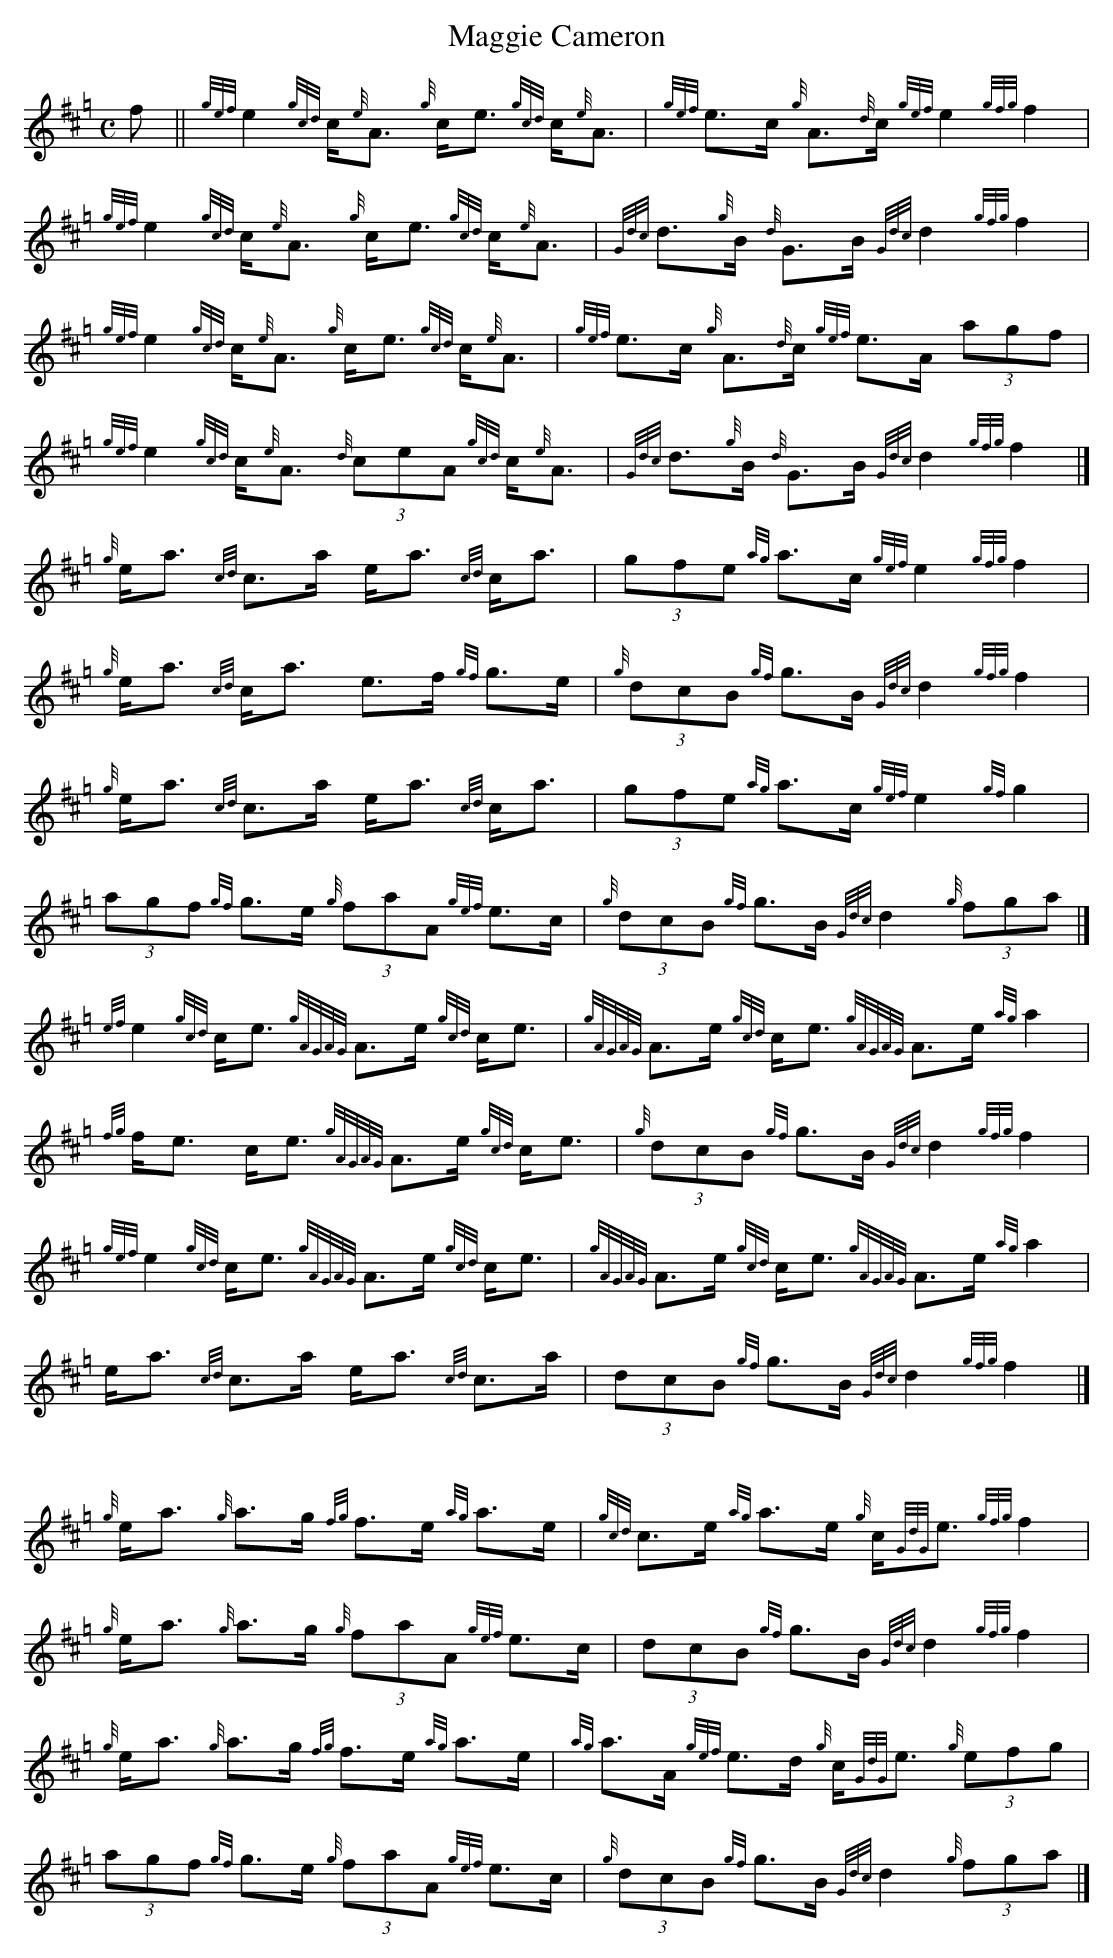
X:1
T:Maggie Cameron
M:C
L:1/8
K: Hp
f||\
{gef}e2 {gcd}c<{e}A   {g}c<e {gcd}c<{e}A|  {gef}e>c    {g}A>{d}c {gef}e2       {gfg}f2  |\
{gef}e2 {gcd}c<{e}A   {g}c<e {gcd}c<{e}A|  {Gdc}d>{g}B {d}G>B    {Gdc}d2       {gfg}f2  |
{gef}e2 {gcd}c<{e}A   {g}c<e {gcd}c<{e}A|  {gef}e>c    {g}A>{d}c {gef}e>A         (3agf |\
{gef}e2 {gcd}c<{e}A {d}(3ceA {gcd}c<{e}A|  {Gdc}d>{g}B {d}G>B    {Gdc}d2       {gfg}f2 |]
  {g}e<a {cd}c>a         e<a  {cd}c<a   |     (3gfe   {ag}a>c    {gef}e2       {gfg}f2  |\
  {g}e<a {cd}c<a         e>f  {gf}g>e   |  {g}(3dcB   {gf}g>B    {Gdc}d2       {gfg}f2  |
  {g}e<a {cd}c>a         e<a  {cd}c<a   |     (3gfe   {ag}a>c    {gef}e2        {gf}g2  |\
   (3agf {gf}g>e    {g}(3faA {gef}e>c   |  {g}(3dcB   {gf}g>B    {Gdc}d2       {g}(3fga|]
 {ef}e2 {gcd}c<e  {gAGAG}A>e {gcd}c<e   |{gAGAG}A>e  {gcd}c<e  {gAGAG}A>e       {ag}a2  |\
 {fg}f<e     c<e  {gAGAG}A>e {gcd}c<e   |  {g}(3dcB   {gf}g>B    {Gdc}d2       {gfg}f2  |
{gef}e2 {gcd}c<e  {gAGAG}A>e {gcd}c<e   |{gAGAG}A>e  {gcd}c<e  {gAGAG}A>e       {ag}a2  |\
     e<a {cd}c>a         e<a  {cd}c>a   |     (3dcB   {gf}g>B    {Gdc}d2       {gfg}f2 |]
  {g}e<a  {g}a>g     {fg}f>e  {ag}a>e   |  {gcd}c>e   {ag}a>e      {g}c<{GdG}e {gfg}f2  |\
  {g}e<a  {g}a>g    {g}(3faA {gef}e>c   |     (3dcB   {gf}g>B    {Gdc}d2       {gfg}f2  |
  {g}e<a  {g}a>g     {fg}f>e  {ag}a>e   |   {ag}a>A  {gef}e>d      {g}c<{GdG}e {g}(3efg |\
   (3agf {gf}g>e    {g}(3faA {gef}e>c   |  {g}(3dcB   {gf}g>B    {Gdc}d2       {g}(3fga|]
